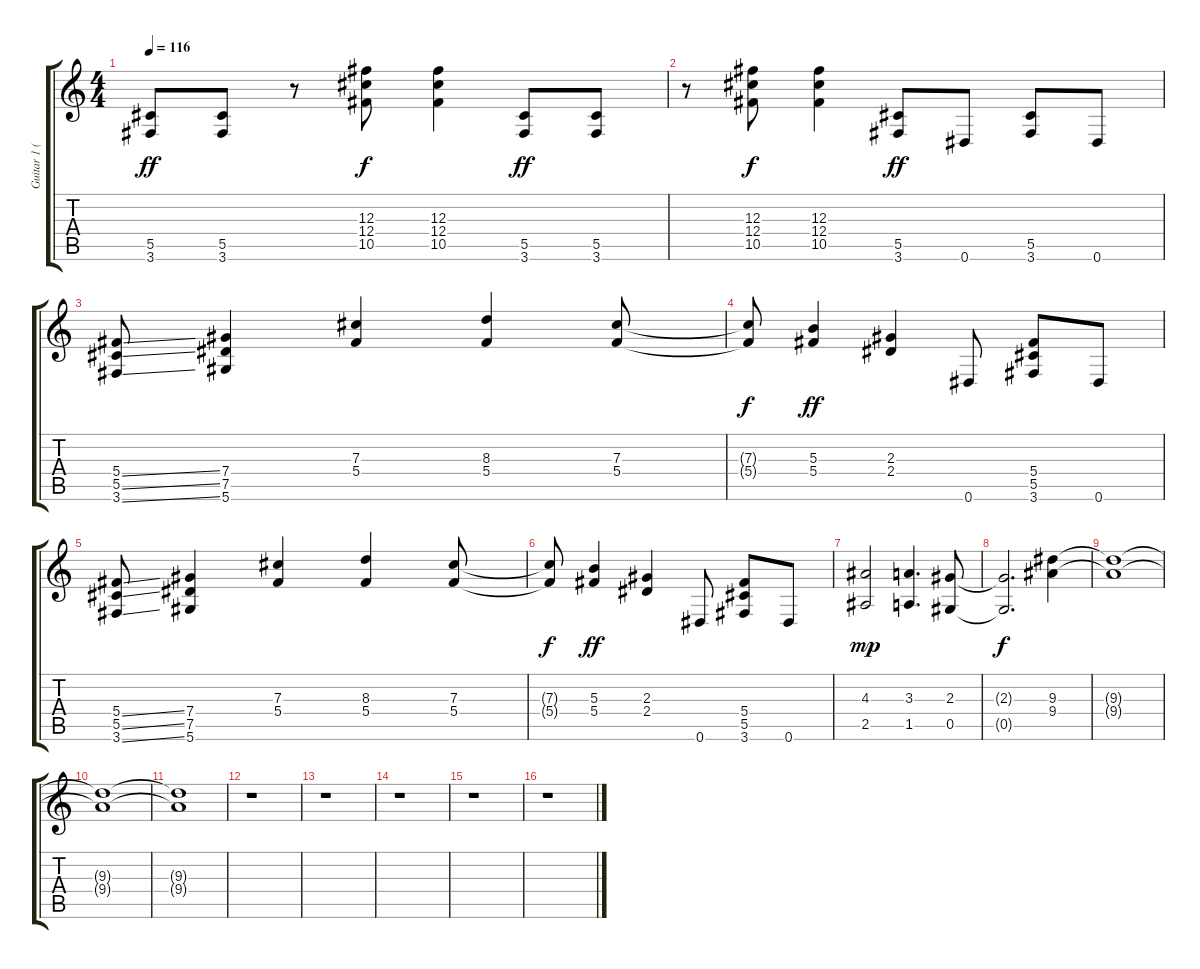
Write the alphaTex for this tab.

\track ("Guitar 1 (Distortion Hetfield)" "Guitar 1 (") {instrument distortionguitar}
\staff {score tabs}
\tuning (Eb4 Bb3 Gb3 Db3 Ab2 Eb2) {hide}
\ts (4 4)
\tempo 116
\clef g2
\ks c
(5.5 3.6).8{dy ff} (5.5 3.6).8 r.8 (12.3 12.4 10.5).8{dy f} (12.3 12.4 10.5).4 (5.5 3.6).8{dy ff} (5.5 3.6).8 |
r.8 (12.3 12.4 10.5).8{dy f} (12.3 12.4 10.5).4 (5.5 3.6).8{dy ff} 0.6.8 (5.5 3.6).8 0.6.8 |
(5.4{ss} 5.5{ss} 3.6{ss}).8 (7.4 7.5 5.6).4 (7.3 5.4).4 (8.3 5.4).4 (7.3 5.4).8 |
(7.3{t} 5.4{t}).8{dy f} (5.3 5.4).4{dy ff} (2.3 2.4).4 0.6.8 (5.4 5.5 3.6).8 0.6.8 |
(5.4{ss} 5.5{ss} 3.6{ss}).8 (7.4 7.5 5.6).4 (7.3 5.4).4 (8.3 5.4).4 (7.3 5.4).8 |
(7.3{t} 5.4{t}).8{dy f} (5.3 5.4).4{dy ff} (2.3 2.4).4 0.6.8 (5.4 5.5 3.6).8 0.6.8 |
(4.3 2.5).2{dy mp} (3.3 1.5).4{d} (2.3 0.5).8 |
(2.3{t} 0.5{t}).2{d dy f} (9.3 9.4).4{volume 8} |
(9.3{t} 9.4{t}).1 |
(9.3{t} 9.4{t}).1 |
(9.3{t} 9.4{t}).1{volume 4} |
r.1 |
r.1 |
r.1 |
r.1 |
r.1
